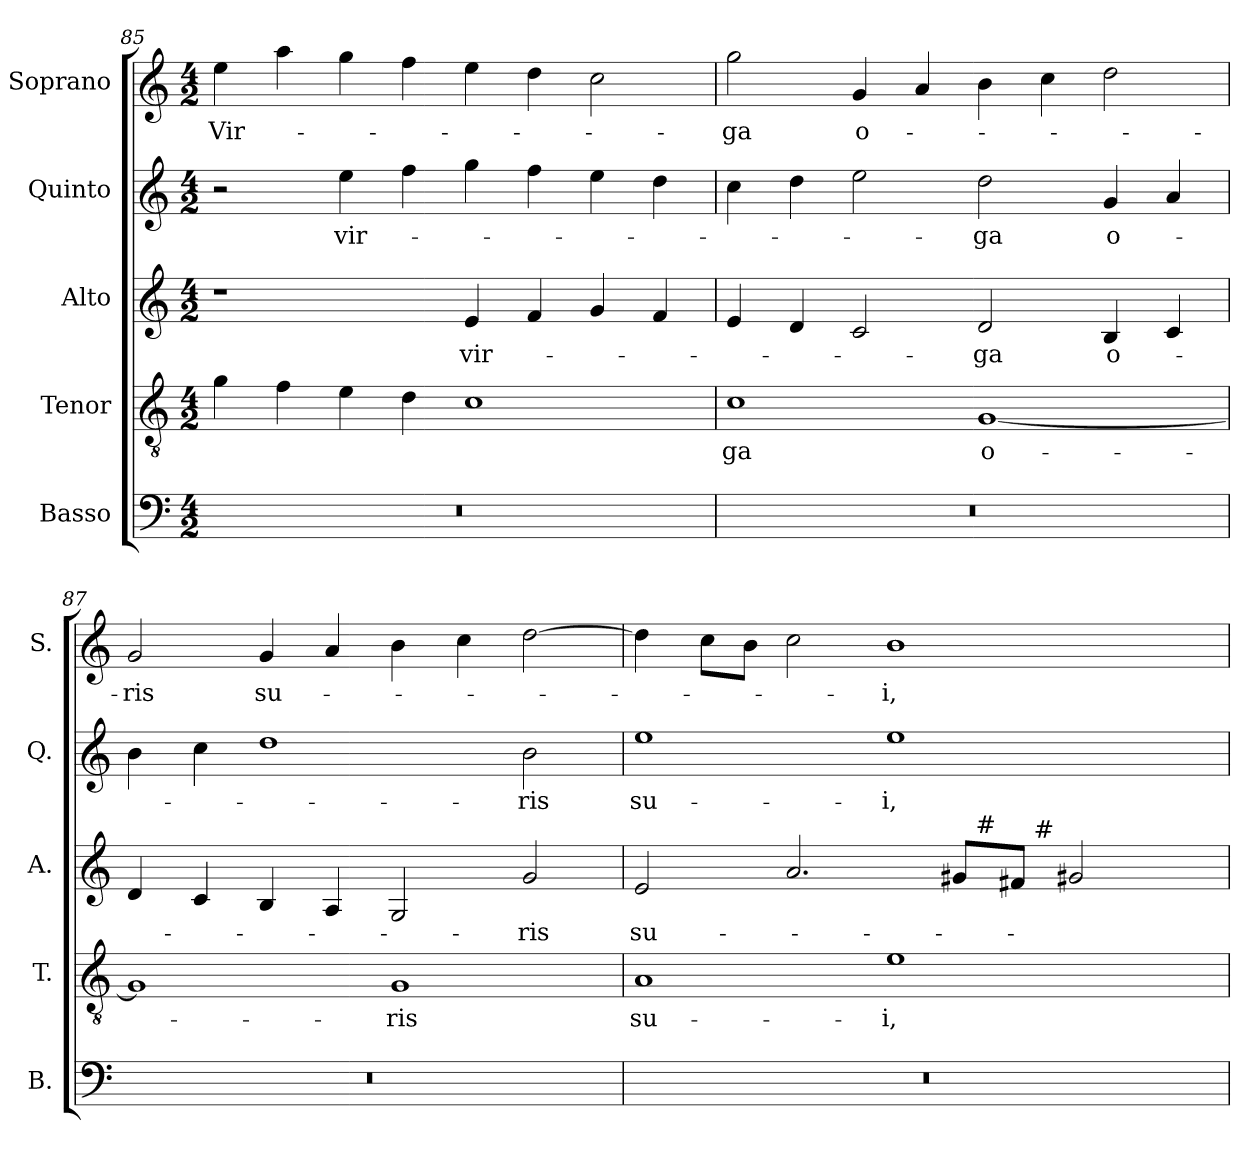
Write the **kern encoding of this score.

**kern	**kern	**text	**kern	**text	**kern	**text	**kern	**text
*part5	*part4	*part4	*part3	*part3	*part2	*part2	*part1	*part1
*staff5	*staff4	*staff4	*staff3	*staff3	*staff2	*staff2	*staff1	*staff1
*I"Basso	*I"Tenor	*	*I"Alto	*	*I"Quinto	*	*I"Soprano	*
*I'B.	*I'T.	*	*I'A.	*	*I'Q.	*	*I'S.	*
!!LO:LB:g=z
*clefF4	*clefGv2	*	*clefG2	*	*clefG2	*	*clefG2	*
*	*ITrd7c12	*	*	*	*	*	*	*
*k[]	*k[]	*	*k[]	*	*k[]	*	*k[]	*
*C:	*C:	*	*C:	*	*C:	*	*C:	*
*M4/2	*M4/2	*	*M4/2	*	*M4/2	*	*M4/2	*
=85	=85	=85	=85	=85	=85	=85	=85	=85
!LO:N:vis=1	!	!	!	!	!	!	!	!
!	!	!	!	!	!	!	!	!LO:LY:b:color=#000000
0r	4Gi\	.	1r	.	2r	.	4eei\	Vir-
.	4Fi\	.	.	.	.	.	4aai\	.
!	!	!	!	!	!	!LO:LY:b:color=#000000	!	!
.	4Ei\	.	.	.	4eei\	vir-	4ggi\	.
.	4Di\	.	.	.	4ffi\	.	4ffi\	.
!	!	!	!	!LO:LY:b:color=#000000	!	!	!	!
.	1Ci	.	4ei/	vir-	4ggi\	.	4eei\	.
.	.	.	4fi/	.	4ffi\	.	4ddi\	.
.	.	.	4gi/	.	4eei\	.	2cci\	.
.	.	.	4fi/	.	4ddi\	.	.	.
=86	=86	=86	=86	=86	=86	=86	=86	=86
!LO:N:vis=1	!	!	!	!	!	!	!	!
!	!	!LO:LY:b:color=#000000	!	!	!	!	!	!
!	!	!	!	!	!	!	!	!LO:LY:b:color=#000000
0r	1Ci	-ga	4ei/	.	4cci\	.	2ggi\	-ga
.	.	.	4di/	.	4ddi\	.	.	.
!	!	!	!	!	!	!	!	!LO:LY:b:color=#000000
.	.	.	2ci/	.	2eei\	.	4gi/	o-
.	.	.	.	.	.	.	4ai/	.
!	!	!LO:LY:b:color=#000000	!	!	!	!	!	!
!	!	!	!	!LO:LY:b:color=#000000	!	!	!	!
!	!	!	!	!	!	!LO:LY:b:color=#000000	!	!
.	[1GGi	o-	2di/	-ga	2ddi\	-ga	4bi\	.
.	.	.	.	.	.	.	4cci\	.
!	!	!	!	!LO:LY:b:color=#000000	!	!	!	!
!	!	!	!	!	!	!LO:LY:b:color=#000000	!	!
.	.	.	4Bi/	o-	4gi/	o-	2ddi\	.
.	.	.	4ci/	.	4ai/	.	.	.
=87	=87	=87	=87	=87	=87	=87	=87	=87
!LO:N:vis=1	!	!	!	!	!	!	!	!
!	!	!	!	!	!	!	!	!LO:LY:b:color=#000000
0r	1GGi]	.	4di/	.	4bi\	.	2gi/	-ris
.	.	.	4ci/	.	4cci\	.	.	.
!	!	!	!	!	!	!	!	!LO:LY:b:color=#000000
.	.	.	4Bi/	.	1ddi	.	4gi/	su-
.	.	.	4Ai/	.	.	.	4ai/	.
!	!	!LO:LY:b:color=#000000	!	!	!	!	!	!
.	1GGi	-ris	2Gi/	.	.	.	4bi\	.
.	.	.	.	.	.	.	4cci\	.
!	!	!	!	!LO:LY:b:color=#000000	!	!	!	!
!	!	!	!	!	!	!LO:LY:b:color=#000000	!	!
.	.	.	2gi/	-ris	2bi\	-ris	[2ddi\	.
=88	=88	=88	=88	=88	=88	=88	=88	=88
!LO:N:vis=1	!	!	!	!	!	!	!	!
!	!	!LO:LY:b:color=#000000	!	!	!	!	!	!
!	!	!	!	!LO:LY:b:color=#000000	!	!	!	!
!	!	!	!	!	!	!LO:LY:b:color=#000000	!	!
*	*	*	*^	*	*	*	*	*
*	*	*	*	*^	*	*	*	*	*
0r	1AAi	su-	2ei/	1ryy	1ryy	su-	1eei	su-	4ddi\]	.
.	.	.	.	.	.	.	.	.	8cci\L	.
.	.	.	.	.	.	.	.	.	8bi\J	.
.	.	.	2.ai/	.	.	.	.	.	2cci\	.
!	!	!LO:LY:b:color=#000000	!	!	!	!	!	!	!	!
!	!	!	!	!	!	!	!	!LO:LY:b:color=#000000	!	!
!	!	!	!	!	!	!	!	!	!	!LO:LY:b:color=#000000
.	1Ei	-i,	.	4ryy	4ryy	.	1eei	-i,	1bi	-i,
.	.	.	8g#i/L	32ryy	8ryy	.	.	.	.	.
.	.	.	.	256ryy	.	.	.	.	.	.
!	!	!	!	!LO:TX:a:t=#	!	!	!	!	!	!
.	.	.	.	2ryy	.	.	.	.	.	.
.	.	.	8f#i/J	.	32ryy	.	.	.	.	.
.	.	.	.	.	256ryy	.	.	.	.	.
!	!	!	!	!	!LO:TX:a:t=#	!	!	!	!	!
.	.	.	.	.	2ryy	.	.	.	.	.
.	.	.	2g#Xi/	.	.	.	.	.	.	.
.	.	.	.	8ryy	.	.	.	.	.	.
.	.	.	.	16ryy	16ryy	.	.	.	.	.
.	.	.	.	64..ryy	64..ryy	.	.	.	.	.
*	*	*	*v	*v	*v	*	*	*	*	*
=	=	=	=	=	=	=	=	=
*-	*-	*-	*-	*-	*-	*-	*-	*-
